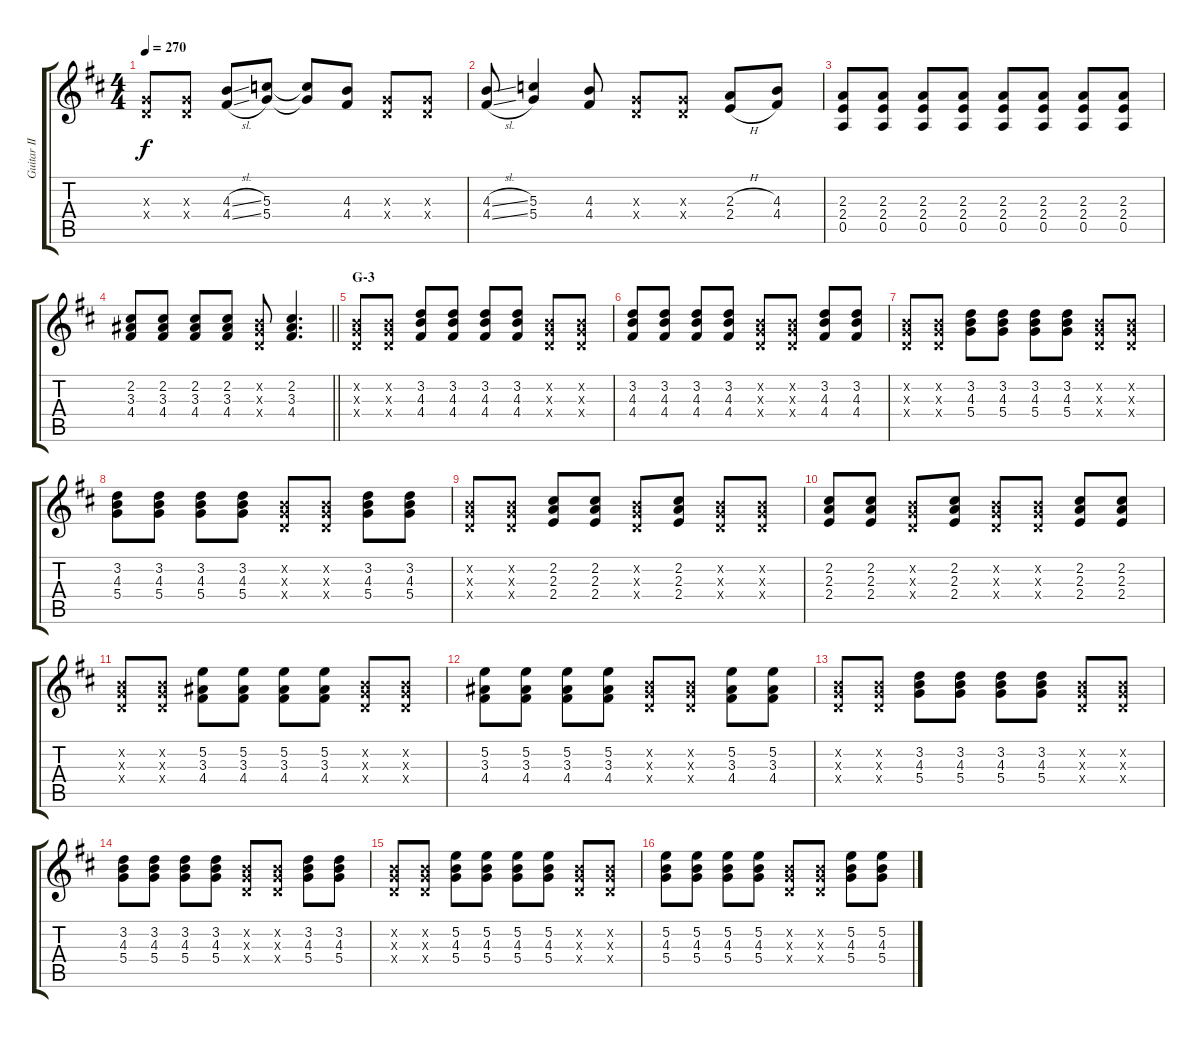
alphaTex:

\track ("Guitar II" "Guitar II") {instrument overdrivenguitar}
\staff {score tabs}
\tuning (E4 B3 G3 D3 A2 E2) {hide}
\ts (4 4)
\tempo 270
\clef g2
\ks d
(0.3{x} 0.4{x}).8{dy f} (0.3{x} 0.4{x}).8 (4.3{sl} 4.4{sl}).8 (5.3 5.4).8 (5.3{t} 5.4{t}).8 (4.3 4.4).8 (0.3{x} 0.4{x}).8 (0.3{x} 0.4{x}).8 |
(4.3{sl} 4.4{sl}).8 (5.3 5.4).4 (4.3 4.4).8 (0.3{x} 0.4{x}).8 (0.3{x} 0.4{x}).8 (2.3{h} 2.4{h}).8 (4.3 4.4).8 |
(2.3 2.4 0.5).8 (2.3 2.4 0.5).8 (2.3 2.4 0.5).8 (2.3 2.4 0.5).8 (2.3 2.4 0.5).8 (2.3 2.4 0.5).8 (2.3 2.4 0.5).8 (2.3 2.4 0.5).8 |
\barLineRight lightlight
(2.2 3.3 4.4).8 (2.2 3.3 4.4).8 (2.2 3.3 4.4).8 (2.2 3.3 4.4).8 (0.2{x} 0.3{x} 0.4{x}).8 (2.2 3.3 4.4).4{d} |
\section ("" "G-3")
(0.2{x} 0.3{x} 0.4{x}).8 (0.2{x} 0.3{x} 0.4{x}).8 (3.2 4.3 4.4).8 (3.2 4.3 4.4).8 (3.2 4.3 4.4).8 (3.2 4.3 4.4).8 (0.2{x} 0.3{x} 0.4{x}).8 (0.2{x} 0.3{x} 0.4{x}).8 |
(3.2 4.3 4.4).8 (3.2 4.3 4.4).8 (3.2 4.3 4.4).8 (3.2 4.3 4.4).8 (0.2{x} 0.3{x} 0.4{x}).8 (0.2{x} 0.3{x} 0.4{x}).8 (3.2 4.3 4.4).8 (3.2 4.3 4.4).8 |
(0.2{x} 0.3{x} 0.4{x}).8 (0.2{x} 0.3{x} 0.4{x}).8 (3.2 4.3 5.4).8 (3.2 4.3 5.4).8 (3.2 4.3 5.4).8 (3.2 4.3 5.4).8 (0.2{x} 0.3{x} 0.4{x}).8 (0.2{x} 0.3{x} 0.4{x}).8 |
(3.2 4.3 5.4).8 (3.2 4.3 5.4).8 (3.2 4.3 5.4).8 (3.2 4.3 5.4).8 (0.2{x} 0.3{x} 0.4{x}).8 (0.2{x} 0.3{x} 0.4{x}).8 (3.2 4.3 5.4).8 (3.2 4.3 5.4).8 |
(0.2{x} 0.3{x} 0.4{x}).8 (0.2{x} 0.3{x} 0.4{x}).8 (2.2 2.3 2.4).8 (2.2 2.3 2.4).8 (0.2{x} 0.3{x} 0.4{x}).8 (2.2 2.3 2.4).8 (0.2{x} 0.3{x} 0.4{x}).8 (0.2{x} 0.3{x} 0.4{x}).8 |
(2.2 2.3 2.4).8 (2.2 2.3 2.4).8 (0.2{x} 0.3{x} 0.4{x}).8 (2.2 2.3 2.4).8 (0.2{x} 0.3{x} 0.4{x}).8 (0.2{x} 0.3{x} 0.4{x}).8 (2.2 2.3 2.4).8 (2.2 2.3 2.4).8 |
(0.2{x} 0.3{x} 0.4{x}).8 (0.2{x} 0.3{x} 0.4{x}).8 (5.2 3.3 4.4).8 (5.2 3.3 4.4).8 (5.2 3.3 4.4).8 (5.2 3.3 4.4).8 (0.2{x} 0.3{x} 0.4{x}).8 (0.2{x} 0.3{x} 0.4{x}).8 |
(5.2 3.3 4.4).8 (5.2 3.3 4.4).8 (5.2 3.3 4.4).8 (5.2 3.3 4.4).8 (0.2{x} 0.3{x} 0.4{x}).8 (0.2{x} 0.3{x} 0.4{x}).8 (5.2 3.3 4.4).8 (5.2 3.3 4.4).8 |
(0.2{x} 0.3{x} 0.4{x}).8 (0.2{x} 0.3{x} 0.4{x}).8 (3.2 4.3 5.4).8 (3.2 4.3 5.4).8 (3.2 4.3 5.4).8 (3.2 4.3 5.4).8 (0.2{x} 0.3{x} 0.4{x}).8 (0.2{x} 0.3{x} 0.4{x}).8 |
(3.2 4.3 5.4).8 (3.2 4.3 5.4).8 (3.2 4.3 5.4).8 (3.2 4.3 5.4).8 (0.2{x} 0.3{x} 0.4{x}).8 (0.2{x} 0.3{x} 0.4{x}).8 (3.2 4.3 5.4).8 (3.2 4.3 5.4).8 |
(0.2{x} 0.3{x} 0.4{x}).8 (0.2{x} 0.3{x} 0.4{x}).8 (5.2 4.3 5.4).8 (5.2 4.3 5.4).8 (5.2 4.3 5.4).8 (5.2 4.3 5.4).8 (0.2{x} 0.3{x} 0.4{x}).8 (0.2{x} 0.3{x} 0.4{x}).8 |
(5.2 4.3 5.4).8 (5.2 4.3 5.4).8 (5.2 4.3 5.4).8 (5.2 4.3 5.4).8 (0.2{x} 0.3{x} 0.4{x}).8 (0.2{x} 0.3{x} 0.4{x}).8 (5.2 4.3 5.4).8 (5.2 4.3 5.4).8
